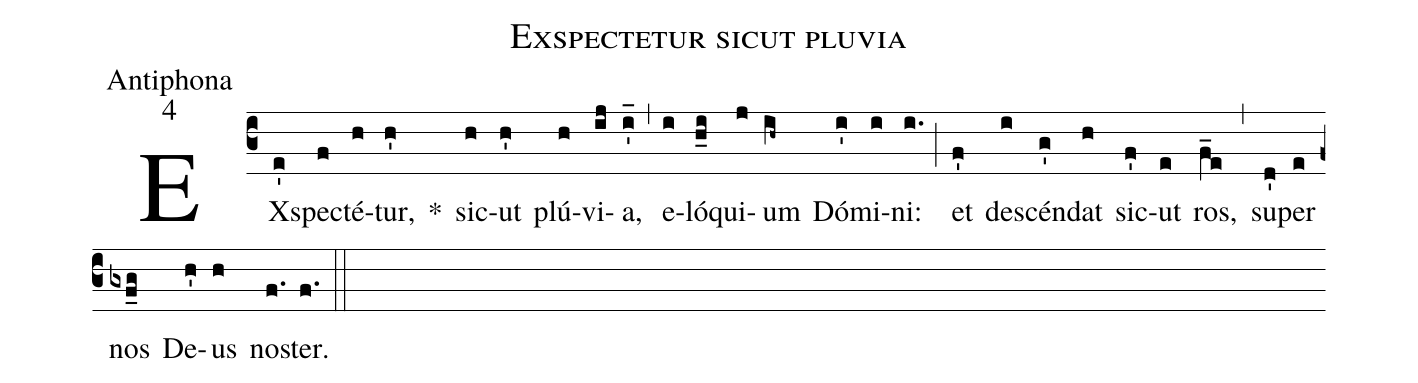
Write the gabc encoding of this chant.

name:Exspectetur sicut pluvia;
office-part:Antiphona;
mode:4;
%%
(c3) EX(e')spe(f)cté(h)tur,(h') *() sic(h)ut(h') plú(h)vi(ij)a,(i'_) (,) e(i)ló(h_i)qui(j)um(ih~) Dó(i')mi(i)ni:(i.) (;) et(f') de(i)scén(g')dat(h) sic(f')ut(e) ros,(f_e) (,) su(d')per(e) nos(gxf_g) De(h')us(h) no(f.)ster.(f.) (::)
